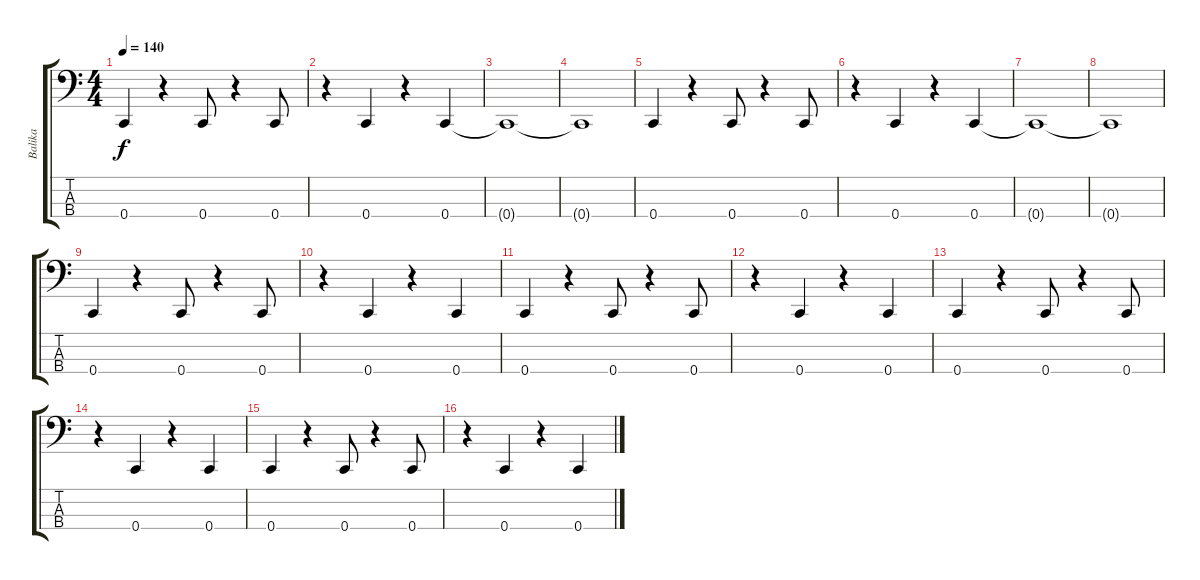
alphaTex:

\track ("Balika" "Balika") {instrument electricbassfinger}
\staff {score tabs}
\tuning (Eb2 Bb1 F1 C1) {hide}
\ts (4 4)
\tempo 140
\clef f4
\ks c
0.4.4{dy f} r.4 0.4.8 r.4 0.4.8 |
r.4 0.4.4 r.4 0.4.4 |
0.4{t}.1 |
0.4{t}.1 |
0.4.4 r.4 0.4.8 r.4 0.4.8 |
r.4 0.4.4 r.4 0.4.4 |
0.4{t}.1 |
0.4{t}.1 |
0.4.4 r.4 0.4.8 r.4 0.4.8 |
r.4 0.4.4 r.4 0.4.4 |
0.4.4 r.4 0.4.8 r.4 0.4.8 |
r.4 0.4.4 r.4 0.4.4 |
0.4.4 r.4 0.4.8 r.4 0.4.8 |
r.4 0.4.4 r.4 0.4.4 |
0.4.4 r.4 0.4.8 r.4 0.4.8 |
r.4 0.4.4 r.4 0.4.4
